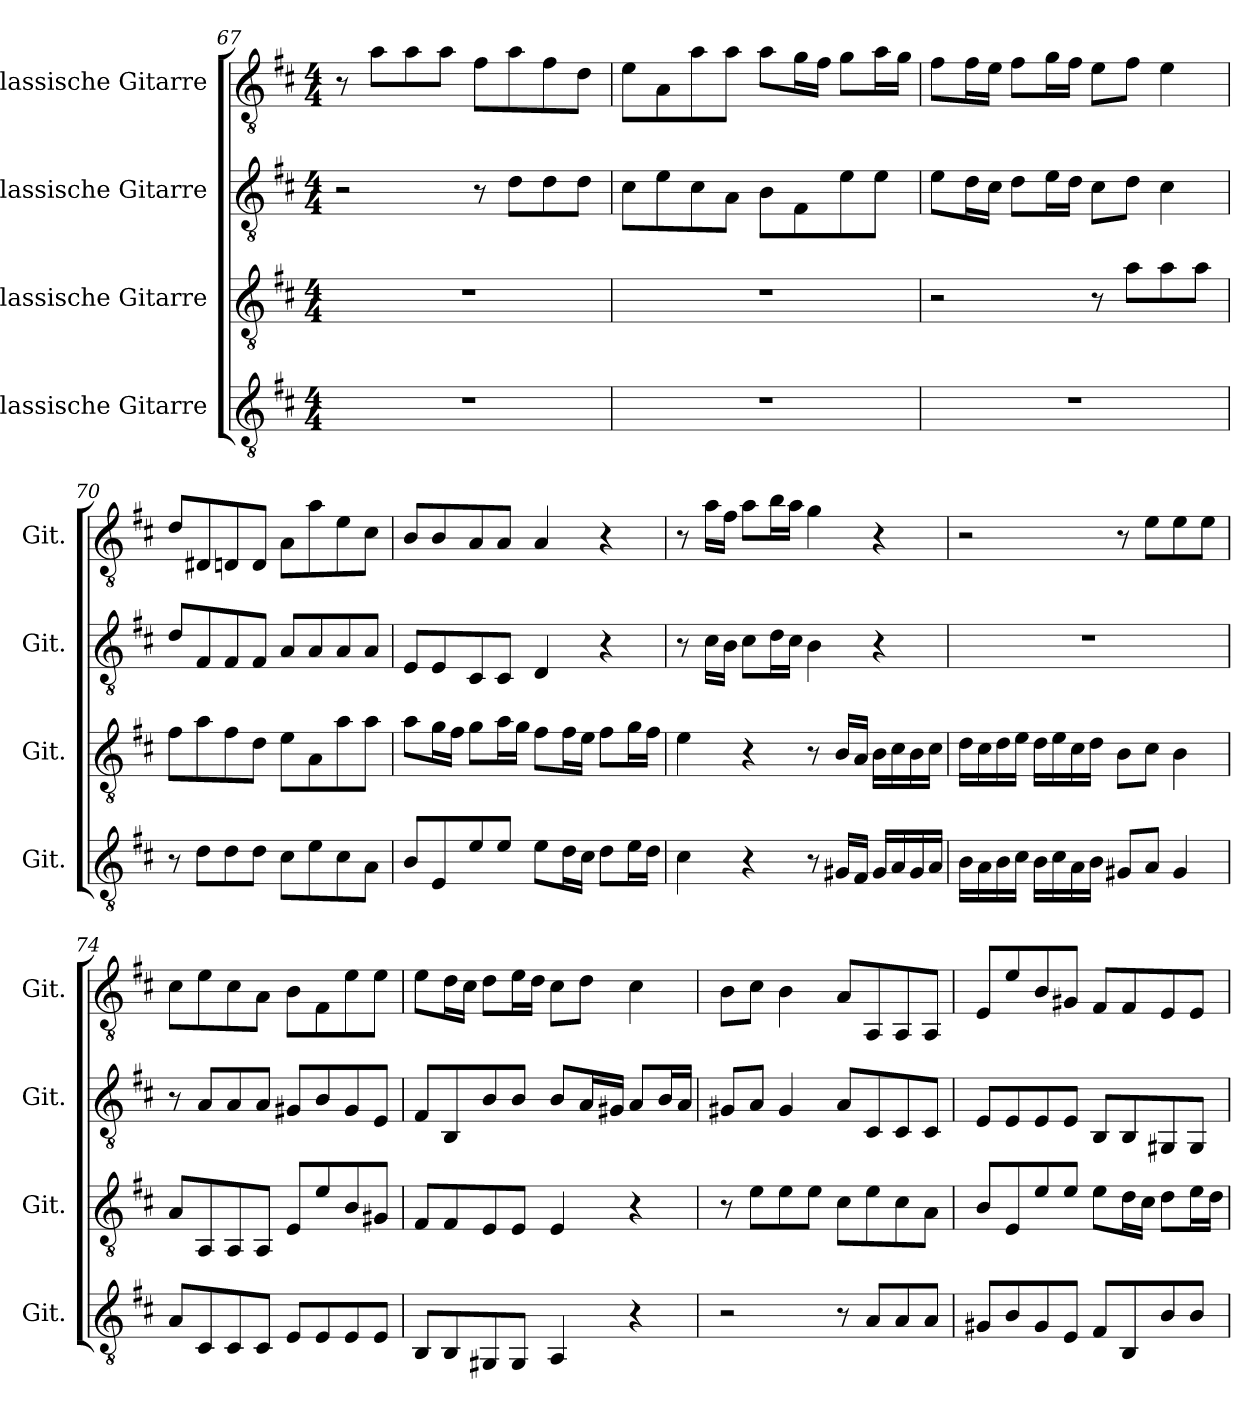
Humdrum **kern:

**kern	**kern	**kern	**kern
*part4	*part3	*part2	*part1
*staff4	*staff3	*staff2	*staff1
*I"Klassische Gitarre	*I"Klassische Gitarre	*I"Klassische Gitarre	*I"Klassische Gitarre
*I'Git.	*I'Git.	*I'Git.	*I'Git.
!!LO:PB:g=z
*clefGv2	*clefGv2	*clefGv2	*clefGv2
*k[f#c#]	*k[f#c#]	*k[f#c#]	*k[f#c#]
*M4/4	*M4/4	*M4/4	*M4/4
=67	=67	=67	=67
1r	1r	2r	8r
.	.	.	8a\L
.	.	.	8a\
.	.	.	8a\J
.	.	8r	8f#\L
.	.	8d\L	8a\
.	.	8d\	8f#\
.	.	8d\J	8d\J
=68	=68	=68	=68
1r	1r	8c#\L	8e\L
.	.	8e\	8A\
.	.	8c#\	8a\
.	.	8A\J	8a\J
.	.	8B\L	8a\L
.	.	8F#\	16g\L
.	.	.	16f#\JJ
.	.	8e\	8g\L
.	.	8e\J	16a\L
.	.	.	16g\JJ
=69	=69	=69	=69
1r	2r	8e\L	8f#\L
.	.	16d\L	16f#\L
.	.	16c#\JJ	16e\JJ
.	.	8d\L	8f#\L
.	.	16e\L	16g\L
.	.	16d\JJ	16f#\JJ
.	8r	8c#\L	8e\L
.	8a\L	8d\J	8f#\J
.	8a\	4c#\	4e\
.	8a\J	.	.
=70	=70	=70	=70
8r	8f#\L	8d/L	8d/L
8d\L	8a\	8F#/	8D#X/
8d\	8f#\	8F#/	8Dn/
8d\J	8d\J	8F#/J	8D/J
8c#\L	8e\L	8A/L	8A\L
8e\	8A\	8A/	8a\
8c#\	8a\	8A/	8e\
8A\J	8a\J	8A/J	8c#\J
!!LO:LB:g=z
=71	=71	=71	=71
8B/L	8a\L	8E/L	8B/L
8E/	16g\L	8E/	8B/
.	16f#\JJ	.	.
8e/	8g\L	8C#/	8A/
8e/J	16a\L	8C#/J	8A/J
.	16g\JJ	.	.
8e\L	8f#\L	4D/	4A/
16d\L	16f#\L	.	.
16c#\JJ	16e\JJ	.	.
8d\L	8f#\L	4r	4r
16e\L	16g\L	.	.
16d\JJ	16f#\JJ	.	.
=72	=72	=72	=72
4c#\	4e\	8r	8r
.	.	16c#\LL	16a\LL
.	.	16B\JJ	16f#\JJ
4r	4r	8c#\L	8a\L
.	.	16d\L	16b\L
.	.	16c#\JJ	16a\JJ
8r	8r	4B\	4g\
16G#X/LL	16B/LL	.	.
16F#/JJ	16A/JJ	.	.
16G#/LL	16B\LL	4r	4r
16A/	16c#\	.	.
16G#/	16B\	.	.
16A/JJ	16c#\JJ	.	.
=73	=73	=73	=73
16B\LL	16d\LL	1r	2r
16A\	16c#\	.	.
16B\	16d\	.	.
16c#\JJ	16e\JJ	.	.
16B\LL	16d\LL	.	.
16c#\	16e\	.	.
16A\	16c#\	.	.
16B\JJ	16d\JJ	.	.
8G#X/L	8B\L	.	8r
8A/J	8c#\J	.	8e\L
4G#/	4B\	.	8e\
.	.	.	8e\J
!!LO:LB:g=z
=74	=74	=74	=74
8A/L	8A/L	8r	8c#\L
8C#/	8AA/	8A/L	8e\
8C#/	8AA/	8A/	8c#\
8C#/J	8AA/J	8A/J	8A\J
8E/L	8E/L	8G#X/L	8B\L
8E/	8e/	8B/	8F#\
8E/	8B/	8G#/	8e\
8E/J	8G#X/J	8E/J	8e\J
=75	=75	=75	=75
8BB/L	8F#/L	8F#/L	8e\L
8BB/	8F#/	8BB/	16d\L
.	.	.	16c#\JJ
8GG#X/	8E/	8B/	8d\L
8GG#/J	8E/J	8B/J	16e\L
.	.	.	16d\JJ
4AA/	4E/	8B/L	8c#\L
.	.	16A/L	8d\J
.	.	16G#X/JJ	.
4r	4r	8A/L	4c#\
.	.	16B/L	.
.	.	16A/JJ	.
=76	=76	=76	=76
2r	8r	8G#X/L	8B\L
.	8e\L	8A/J	8c#\J
.	8e\	4G#/	4B\
.	8e\J	.	.
8r	8c#\L	8A/L	8A/L
8A/L	8e\	8C#/	8AA/
8A/	8c#\	8C#/	8AA/
8A/J	8A\J	8C#/J	8AA/J
!!LO:PB:g=z
=77	=77	=77	=77
8G#X/L	8B/L	8E/L	8E/L
8B/	8E/	8E/	8e/
8G#/	8e/	8E/	8B/
8E/J	8e/J	8E/J	8G#X/J
8F#/L	8e\L	8BB/L	8F#/L
8BB/	16d\L	8BB/	8F#/
.	16c#\JJ	.	.
8B/	8d\L	8GG#X/	8E/
8B/J	16e\L	8GG#/J	8E/J
.	16d\JJ	.	.
=	=	=	=
*-	*-	*-	*-
